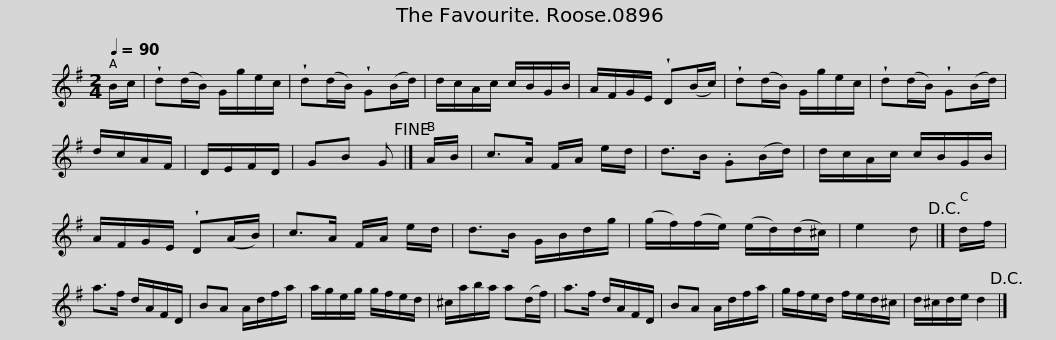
X:1
L:1/8
Q:1/4=90
M:2/4
I:linebreak $
K:G
V:1 treble
V:1
 B/c/ | !wedge!d(d/B/) G/g/e/c/ | !wedge!d(d/B/) !wedge!G(B/d/) | d/c/A/c/ c/B/G/B/ | A/F/G/E/ !wedge!D(B/c/) | %5
 !wedge!d(d/B/) G/g/e/c/ | !wedge!d(d/B/) !wedge!G(B/d/) | d/c/A/F/ |$ D/E/F/D/ | GB G!fine! |] %10
 A/B/ | c>A F/A/ e/d/ | d>B .G(B/d/) | d/c/A/c/ c/B/G/B/ | A/F/G/E/ !wedge!D(A/B/) | %15
 c>A F/A/ e/d/ |$ d>B G/B/d/g/ | (g/f/)(f/e/) (e/d/)(d/^c/) | e2 d!D.C.! |] d/f/ | %20
 a>f d/A/F/D/ | BA A/d/f/a/ | a/g/e/g/ g/f/e/d/ |$ ^c/a/b/a/ a(d/f/) | a>f d/A/F/D/ | %25
 BA A/d/f/a/ | g/f/e/d/ f/e/d/^c/ | d/^c/d/e/ d2!D.C.! |] %28
